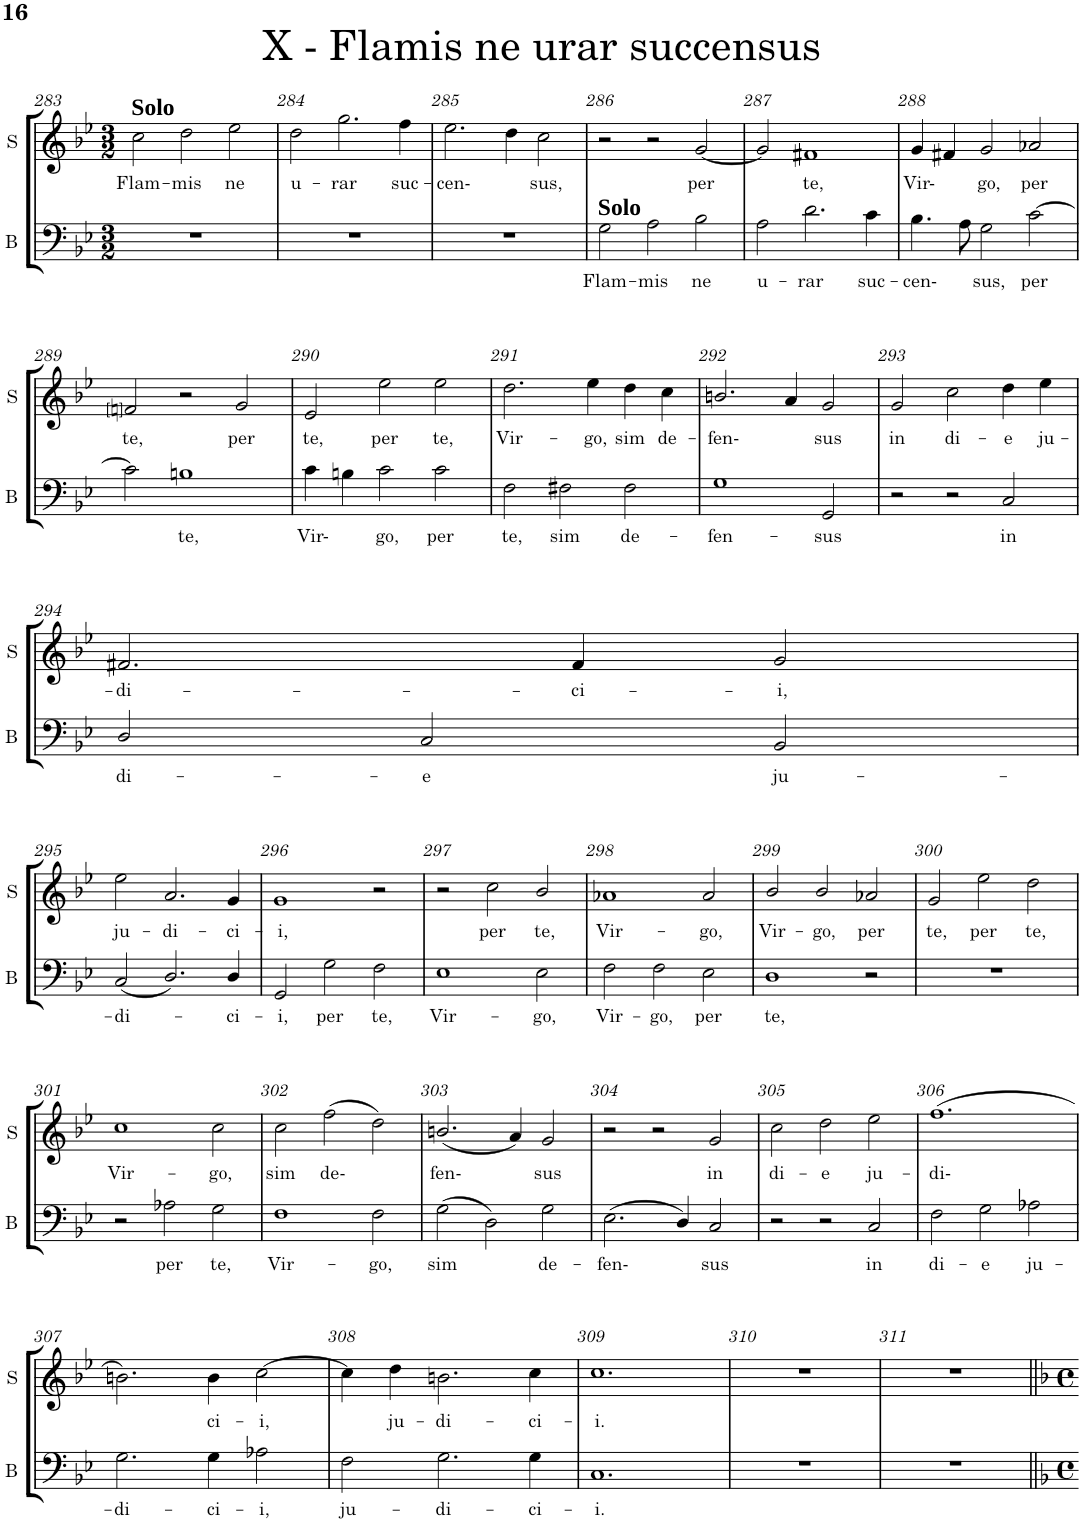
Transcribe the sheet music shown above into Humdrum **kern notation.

**kern	**text	**kern	**text
*part2	*part2	*part1	*part1
*staff2	*staff2	*staff1	*staff1
*I"Bass	*	*I"Soprano	*
*I'B	*	*I'S	*
!!LO:PB:g=z
*clefF4	*	*clefG2	*
*k[b-e-]	*	*k[b-e-]	*
*M3/2	*	*M3/2	*
=283	=283	=283	=283
!	!	!LO:TX:a:t=X - Flamis ne urar succensus	!
!	!	!LO:TX:a:B:t=Solo	!
!	!	!	!LO:LY:b
1.r	.	2cc\	Flam-
!	!	!	!LO:LY:b
.	.	2dd\	-mis
!	!	!	!LO:LY:b
.	.	2ee-\	ne
=284	=284	=284	=284
!	!	!	!LO:LY:b
1.r	.	2dd\	u-
!	!	!	!LO:LY:b
.	.	2.gg\	-rar
!	!	!	!LO:LY:b
.	.	4ff\	suc-
=285	=285	=285	=285
!	!	!	!LO:LY:b
1.r	.	2.ee-\	-cen-
.	.	4dd\	.
!	!	!	!LO:LY:b
.	.	2cc\	sus,
=286	=286	=286	=286
!LO:TX:a:B:t=Solo	!	!	!
!	!LO:LY:b	!	!
2G\	Flam-	2r	.
!	!LO:LY:b	!	!
2A\	-mis	2r	.
!	!LO:LY:b	!	!LO:LY:b
2B-\	ne	[2g/	per
=287	=287	=287	=287
!	!LO:LY:b	!	!
2A\	u-	2g/]	.
!	!LO:LY:b	!	!LO:LY:b
2.d\	-rar	1f#X	te,
!	!LO:LY:b	!	!
4c\	suc-	.	.
=288	=288	=288	=288
!	!LO:LY:b	!	!LO:LY:b
4.B-\	-cen-	4g/	Vir-
.	.	4f#X/	.
8A\	.	.	.
!	!LO:LY:b	!	!LO:LY:b
2G\	sus,	2g/	go,
!	!LO:LY:b	!	!LO:LY:b
[2c\	per	2a-X/	per
!!LO:LB:g=z
=289	=289	=289	=289
!	!	!	!LO:LY:b
2c\]	.	2fnj/	te,
!	!LO:LY:b	!	!
1Bn	te,	2r	.
!	!	!	!LO:LY:b
.	.	2g/	per
=290	=290	=290	=290
!	!LO:LY:b	!	!LO:LY:b
4c\	Vir-	2e-/	te,
4Bn\	.	.	.
!	!LO:LY:b	!	!LO:LY:b
2c\	go,	2ee-\	per
!	!LO:LY:b	!	!LO:LY:b
2c\	per	2ee-\	te,
=291	=291	=291	=291
!	!LO:LY:b	!	!LO:LY:b
2F\	te,	2.dd\	Vir-
!	!LO:LY:b	!	!
2F#X\	sim	.	.
!	!	!	!LO:LY:b
.	.	4ee-\	-go,
!	!LO:LY:b	!	!LO:LY:b
2F#\	de-	4dd\	sim
!	!	!	!LO:LY:b
.	.	4cc\	de-
=292	=292	=292	=292
!	!LO:LY:b	!	!LO:LY:b
1G	-fen-	2.bn/	-fen-
.	.	4a/	.
!	!LO:LY:b	!	!LO:LY:b
2GG/	-sus	2g/	sus
=293	=293	=293	=293
!	!	!	!LO:LY:b
2r	.	2g/	in
!	!	!	!LO:LY:b
2r	.	2cc\	di-
!	!LO:LY:b	!	!LO:LY:b
2C/	in	4dd\	-e
!	!	!	!LO:LY:b
.	.	4ee-\	ju-
!!LO:LB:g=z
=294	=294	=294	=294
!	!LO:LY:b	!	!LO:LY:b
2D/	di-	2.f#X/	-di-
!	!LO:LY:b	!	!
2C/	-e	.	.
!	!	!	!LO:LY:b
.	.	4f#/	-ci-
!	!LO:LY:b	!	!LO:LY:b
2BB-/	ju-	2g/	-i,
!!LO:LB:g=z
=295	=295	=295	=295
!	!LO:LY:b	!	!LO:LY:b
(2C/	-di-	2ee-\	ju-
!	!	!	!LO:LY:b
2.D/)	.	2.a/	-di-
!	!LO:LY:b	!	!LO:LY:b
4D/	-ci-	4g/	-ci-
=296	=296	=296	=296
!	!LO:LY:b	!	!LO:LY:b
2GG/	-i,	1g	-i,
!	!LO:LY:b	!	!
2G\	per	.	.
!	!LO:LY:b	!	!
2F\	te,	2r	.
=297	=297	=297	=297
!	!LO:LY:b	!	!
1E-	Vir-	2r	.
!	!	!	!LO:LY:b
.	.	2cc\	per
!	!LO:LY:b	!	!LO:LY:b
2E-\	-go,	2b-/	te,
=298	=298	=298	=298
!	!LO:LY:b	!	!LO:LY:b
2F\	Vir-	1a-X	Vir-
!	!LO:LY:b	!	!
2F\	-go,	.	.
!	!LO:LY:b	!	!LO:LY:b
2E-\	per	2a-/	-go,
=299	=299	=299	=299
!	!LO:LY:b	!	!LO:LY:b
1D	te,	2b-/	Vir-
!	!	!	!LO:LY:b
.	.	2b-/	-go,
!	!	!	!LO:LY:b
2r	.	2a-X/	per
=300	=300	=300	=300
!	!	!	!LO:LY:b
1.r	.	2g/	te,
!	!	!	!LO:LY:b
.	.	2ee-\	per
!	!	!	!LO:LY:b
.	.	2dd\	te,
!!LO:LB:g=z
=301	=301	=301	=301
!	!	!	!LO:LY:b
2r	.	1cc	Vir-
!	!LO:LY:b	!	!
2A-X\	per	.	.
!	!LO:LY:b	!	!LO:LY:b
2G\	te,	2cc\	-go,
=302	=302	=302	=302
!	!LO:LY:b	!	!LO:LY:b
1F	Vir-	2cc\	sim
!	!	!	!LO:LY:b
.	.	(2ff\	de-
!	!LO:LY:b	!	!
2F\	-go,	2dd\)	.
=303	=303	=303	=303
!	!LO:LY:b	!	!LO:LY:b
(2G\	sim	(2.bn/	fen-
2D\)	.	.	.
.	.	4a/)	.
!	!LO:LY:b	!	!LO:LY:b
2G\	de-	2g/	sus
=304	=304	=304	=304
!	!LO:LY:b	!	!
(2.E-\	-fen-	2r	.
.	.	2r	.
4D/)	.	.	.
!	!LO:LY:b	!	!LO:LY:b
2C/	sus	2g/	in
=305	=305	=305	=305
!	!	!	!LO:LY:b
2r	.	2cc\	di-
!	!	!	!LO:LY:b
2r	.	2dd\	-e
!	!LO:LY:b	!	!LO:LY:b
2C/	in	2ee-\	ju-
=306	=306	=306	=306
!	!LO:LY:b	!	!LO:LY:b
2F\	di-	(1.ff	-di-
!	!LO:LY:b	!	!
2G\	-e	.	.
!	!LO:LY:b	!	!
2A-X\	ju-	.	.
!!LO:LB:g=z
=307	=307	=307	=307
!	!LO:LY:b	!	!
2.G\	-di-	2.bn\)	.
!	!LO:LY:b	!	!LO:LY:b
4G\	-ci-	4b\	ci-
!	!LO:LY:b	!	!LO:LY:b
2A-X\	-i,	[2cc\	-i,
=308	=308	=308	=308
!	!LO:LY:b	!	!
2F\	ju-	4cc\]	.
!	!	!	!LO:LY:b
.	.	4dd\	ju-
!	!LO:LY:b	!	!LO:LY:b
2.G\	-di-	2.bn\	-di-
!	!LO:LY:b	!	!LO:LY:b
4G\	-ci-	4cc\	-ci-
=309	=309	=309	=309
!	!LO:LY:b	!	!LO:LY:b
1.C	-i.	1.cc	-i.
=310	=310	=310	=310
1.r	.	1.r	.
=311	=311	=311	=311
1.r	.	1.r	.
=||	=||	=||	=||
*-	*-	*-	*-
